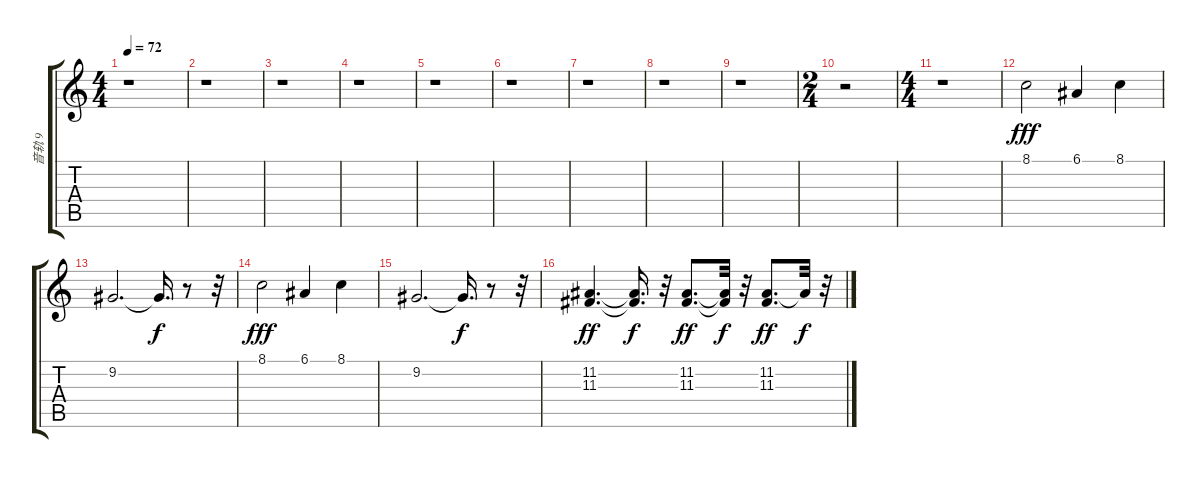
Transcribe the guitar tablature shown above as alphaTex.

\track ("音轨 9" "音轨 9") {instrument choiraahs}
\staff {score tabs}
\tuning (E4 B3 G3 D3 A2 E2) {hide}
\ts (4 4)
\tempo 72
\clef g2
\ks c
r.1{dy f} |
r.1 |
r.1 |
r.1 |
r.1 |
r.1 |
r.1 |
r.1 |
r.1 |
\ts (2 4)
r.2 |
\ts (4 4)
r.1 |
8.1.2{dy fff volume 16} 6.1.4 8.1.4 |
9.2.2{d} 9.2{t}.16{d dy f} r.8 r.32 |
8.1.2{dy fff} 6.1.4 8.1.4 |
9.2.2{d} 9.2{t}.16{d dy f} r.8 r.32 |
(11.2 11.3).4{d dy ff} (11.2{t} 11.3{t}).16{d dy f} r.32 (11.2 11.3).8{d dy ff} (11.2{t} 11.3{t}).32{dy f} r.32 (11.2 11.3).8{d dy ff} 11.2{t}.32{dy f} r.32
